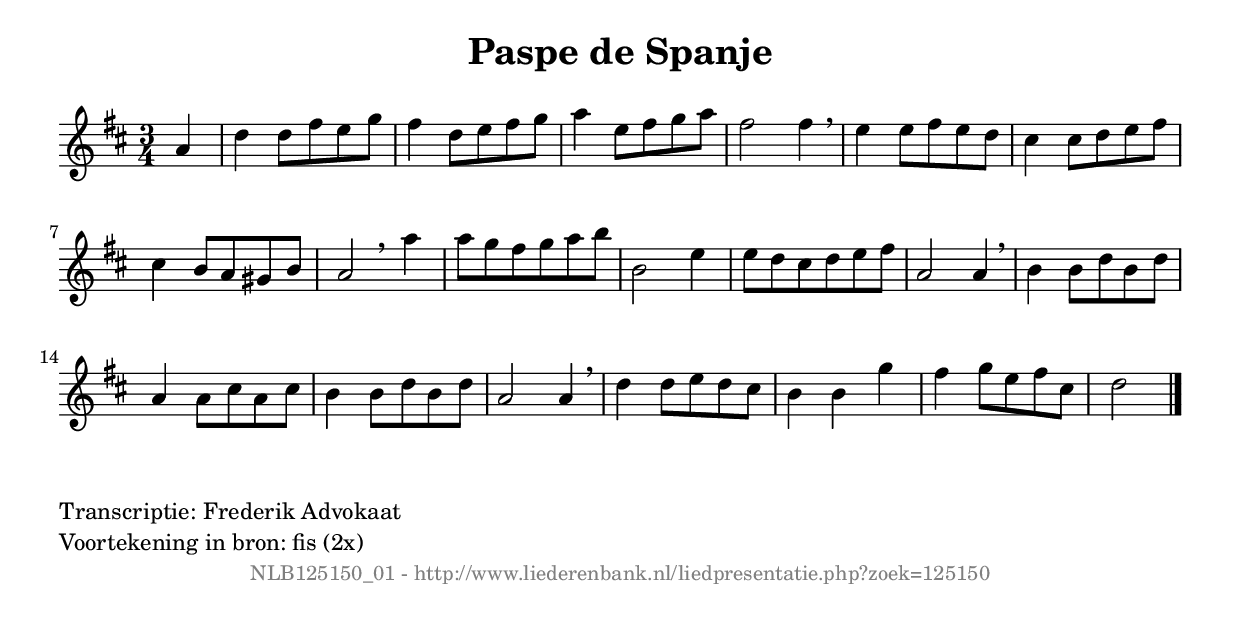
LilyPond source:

%
% produced by wce2krn 1.64 (7 June 2014)
%
\version"2.16"
#(append! paper-alist '(("long" . (cons (* 210 mm) (* 2000 mm)))))
#(set-default-paper-size "long")
sb = {\breathe}
mBreak = {\breathe }
bBreak = {\breathe }
x = {\once\override NoteHead #'style = #'cross }
gl=\glissando
itime={\override Staff.TimeSignature #'stencil = ##f }
ficta = {\once\set suggestAccidentals = ##t}
fine = {\once\override Score.RehearsalMark #'self-alignment-X = #1 \mark \markup {\italic{Fine}}}
dc = {\once\override Score.RehearsalMark #'self-alignment-X = #1 \mark \markup {\italic{D.C.}}}
dcf = {\once\override Score.RehearsalMark #'self-alignment-X = #1 \mark \markup {\italic{D.C. al Fine}}}
dcc = {\once\override Score.RehearsalMark #'self-alignment-X = #1 \mark \markup {\italic{D.C. al Coda}}}
ds = {\once\override Score.RehearsalMark #'self-alignment-X = #1 \mark \markup {\italic{D.S.}}}
dsf = {\once\override Score.RehearsalMark #'self-alignment-X = #1 \mark \markup {\italic{D.S. al Fine}}}
dsc = {\once\override Score.RehearsalMark #'self-alignment-X = #1 \mark \markup {\italic{D.S. al Coda}}}
pv = {\set Score.repeatCommands = #'((volta "1"))}
sv = {\set Score.repeatCommands = #'((volta "2"))}
tv = {\set Score.repeatCommands = #'((volta "3"))}
qv = {\set Score.repeatCommands = #'((volta "4"))}
xv = {\set Score.repeatCommands = #'((volta #f))}
\header{ tagline = ""
title = "Paspe de Spanje"
}
\score {{
\key d \major
\relative g'
{
\set melismaBusyProperties = #'()
\partial 32*8
\time 3/4
\tempo 4=120
\override Score.MetronomeMark #'transparent = ##t
\override Score.RehearsalMark #'break-visibility = #(vector #t #t #f)
a4 | d d8 fis e g fis4 d8 e fis g a4 e8 fis g a fis2 fis4 \mBreak \bar "|"
e4 e8 fis e d cis4 cis8 d e fis cis4 b8 a gis b a2 \bar ":|" \bBreak
a'4 | a8 g fis g a b b,2 e4 e8 d cis d e fis a,2 a4 \mBreak \bar "|"
b4 b8 d b d a4 a8 cis a cis b4 b8 d b d a2 a4 \mBreak \bar "|"
d4 d8 e d cis b4 b g' fis g8 e fis cis d2 \bar "|."
 }}
 \midi { }
 \layout {
            indent = 0.0\cm
}
}
\markup { \wordwrap-string #" 
Transcriptie: Frederik Advokaat

Voortekening in bron: fis (2x)
"}
\markup { \vspace #0 } \markup { \with-color #grey \fill-line { \center-column { \smaller "NLB125150_01 - http://www.liederenbank.nl/liedpresentatie.php?zoek=125150" } } }
